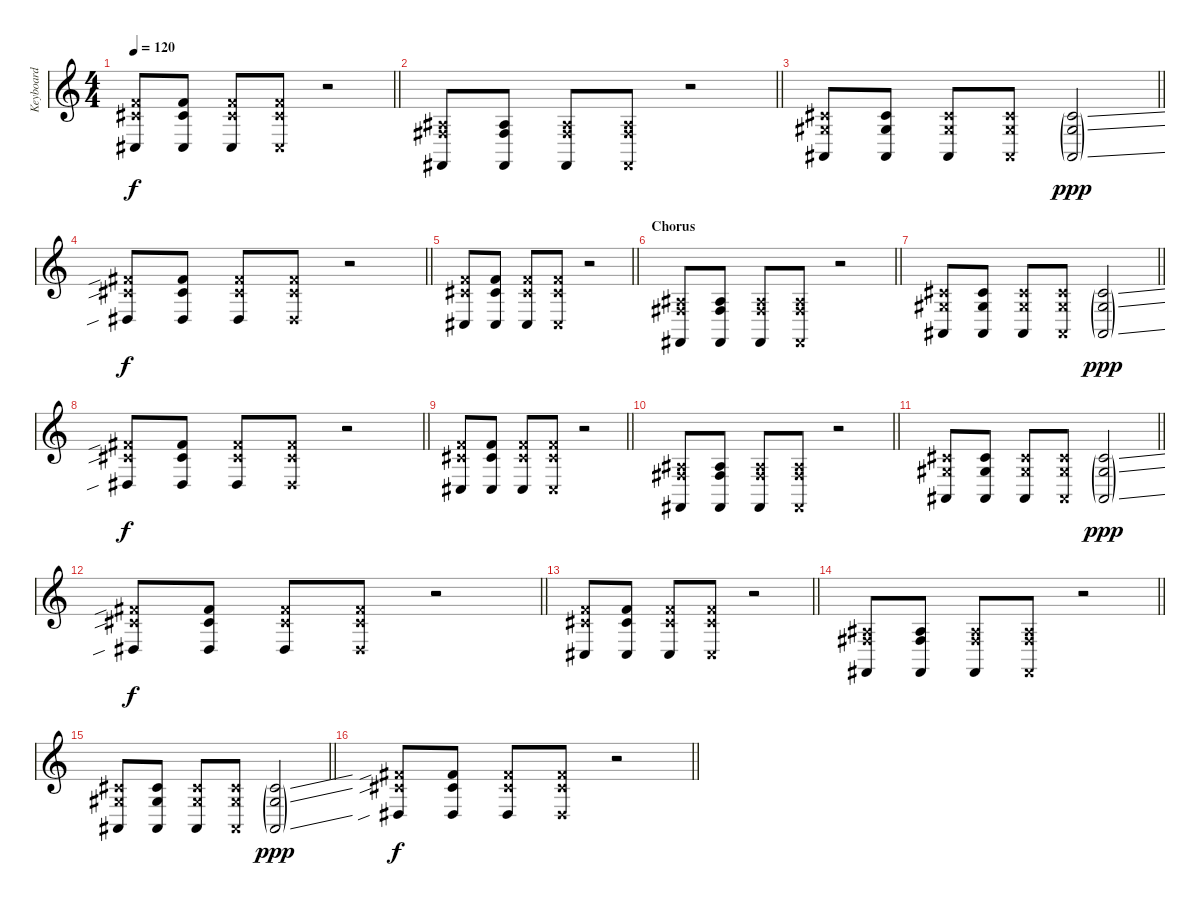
\track ("Keyboard" "Keyboard") {instrument lead2sawtooth}
\staff {score}
\tuning (E4 B3 G3 D3 A2 E2) {hide}
\ts (4 4)
\tempo 120
\clef g2
\barLineRight lightlight
\ks c
(6.2{x} 6.3{x} 4.5).8{dy f} (6.2 6.3 4.5).8 (6.2{x} 6.3{x} 4.5).8 (6.2{x} 6.3{x} 4.5{x}).8 r.2 |
\barLineRight lightlight
(3.3{x} 4.4{x} 2.6).8 (3.3 4.4 2.6).8 (3.3{x} 4.4{x} 2.6).8 (3.3{x} 4.4{x} 2.6{x}).8 r.2 |
\barLineRight lightlight
(2.2{x} 1.3{x} 1.5).8 (2.2 1.3 1.5).8 (2.2{x} 1.3{x} 1.5).8 (2.2{x} 1.3{x} 1.5{x}).8 (2.2{ss g} 1.3{ss g} 1.5{ss g}).2{dy ppp} |
\barLineRight lightlight
(7.2{sib x} 6.3{sib x} 6.5{sib}).8{dy f} (7.2 6.3 6.5).8 (7.2{x} 6.3{x} 6.5).8 (7.2{x} 6.3{x} 6.5{x}).8 r.2 |
\barLineRight lightlight
(6.2{x} 6.3{x} 4.5).8 (6.2 6.3 4.5).8 (6.2{x} 6.3{x} 4.5).8 (6.2{x} 6.3{x} 4.5{x}).8 r.2 |
\section ("" "Chorus")
\barLineRight lightlight
(3.3{x} 4.4{x} 2.6).8 (3.3 4.4 2.6).8 (3.3{x} 4.4{x} 2.6).8 (3.3{x} 4.4{x} 2.6{x}).8 r.2 |
\barLineRight lightlight
(2.2{x} 1.3{x} 1.5).8 (2.2 1.3 1.5).8 (2.2{x} 1.3{x} 1.5).8 (2.2{x} 1.3{x} 1.5{x}).8 (2.2{ss g} 1.3{ss g} 1.5{ss g}).2{dy ppp} |
\barLineRight lightlight
(7.2{sib x} 6.3{sib x} 6.5{sib}).8{dy f} (7.2 6.3 6.5).8 (7.2{x} 6.3{x} 6.5).8 (7.2{x} 6.3{x} 6.5{x}).8 r.2 |
\barLineRight lightlight
(6.2{x} 6.3{x} 4.5).8 (6.2 6.3 4.5).8 (6.2{x} 6.3{x} 4.5).8 (6.2{x} 6.3{x} 4.5{x}).8 r.2 |
\barLineRight lightlight
(3.3{x} 4.4{x} 2.6).8 (3.3 4.4 2.6).8 (3.3{x} 4.4{x} 2.6).8 (3.3{x} 4.4{x} 2.6{x}).8 r.2 |
\barLineRight lightlight
(2.2{x} 1.3{x} 1.5).8 (2.2 1.3 1.5).8 (2.2{x} 1.3{x} 1.5).8 (2.2{x} 1.3{x} 1.5{x}).8 (2.2{ss g} 1.3{ss g} 1.5{ss g}).2{dy ppp} |
\barLineRight lightlight
(7.2{sib x} 6.3{sib x} 6.5{sib}).8{dy f} (7.2 6.3 6.5).8 (7.2{x} 6.3{x} 6.5).8 (7.2{x} 6.3{x} 6.5{x}).8 r.2 |
\barLineRight lightlight
(6.2{x} 6.3{x} 4.5).8 (6.2 6.3 4.5).8 (6.2{x} 6.3{x} 4.5).8 (6.2{x} 6.3{x} 4.5{x}).8 r.2 |
\barLineRight lightlight
(3.3{x} 4.4{x} 2.6).8 (3.3 4.4 2.6).8 (3.3{x} 4.4{x} 2.6).8 (3.3{x} 4.4{x} 2.6{x}).8 r.2 |
\barLineRight lightlight
(2.2{x} 1.3{x} 1.5).8 (2.2 1.3 1.5).8 (2.2{x} 1.3{x} 1.5).8 (2.2{x} 1.3{x} 1.5{x}).8 (2.2{ss g} 1.3{ss g} 1.5{ss g}).2{dy ppp} |
\barLineRight lightlight
(7.2{sib x} 6.3{sib x} 6.5{sib}).8{dy f} (7.2 6.3 6.5).8 (7.2{x} 6.3{x} 6.5).8 (7.2{x} 6.3{x} 6.5{x}).8 r.2
